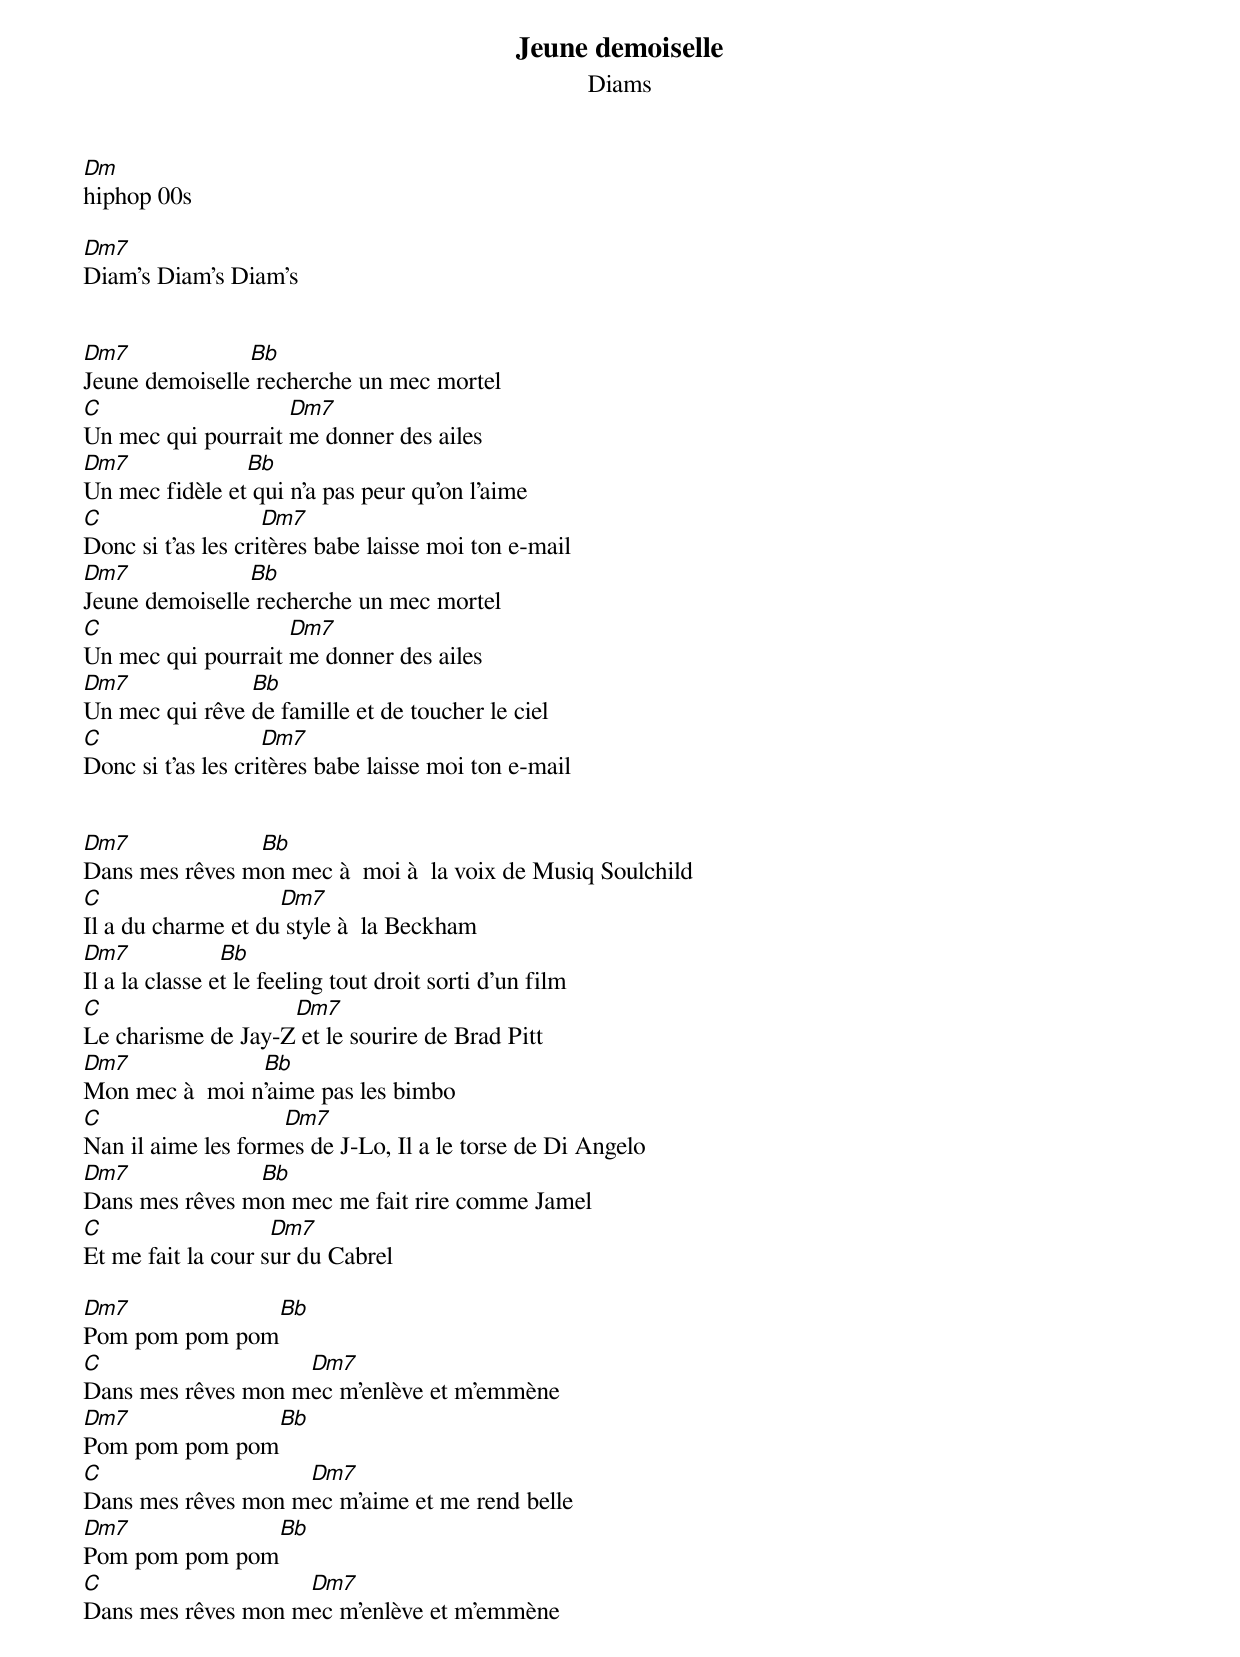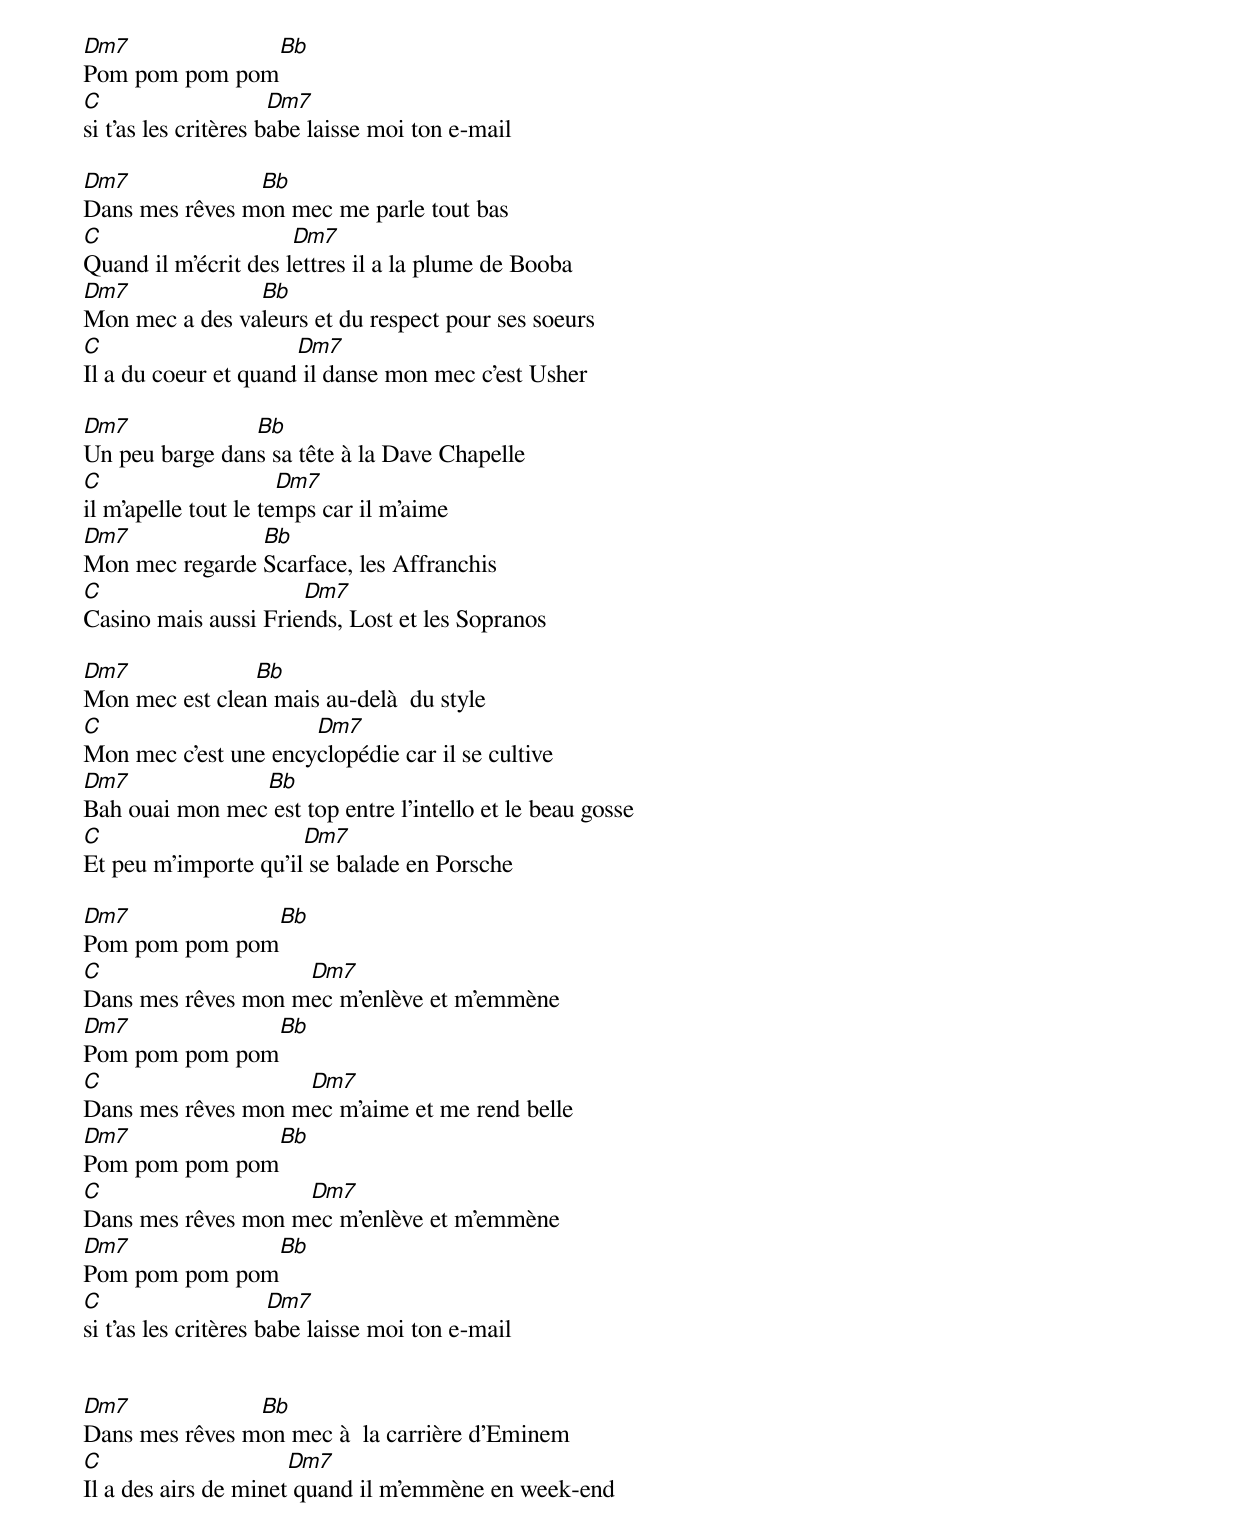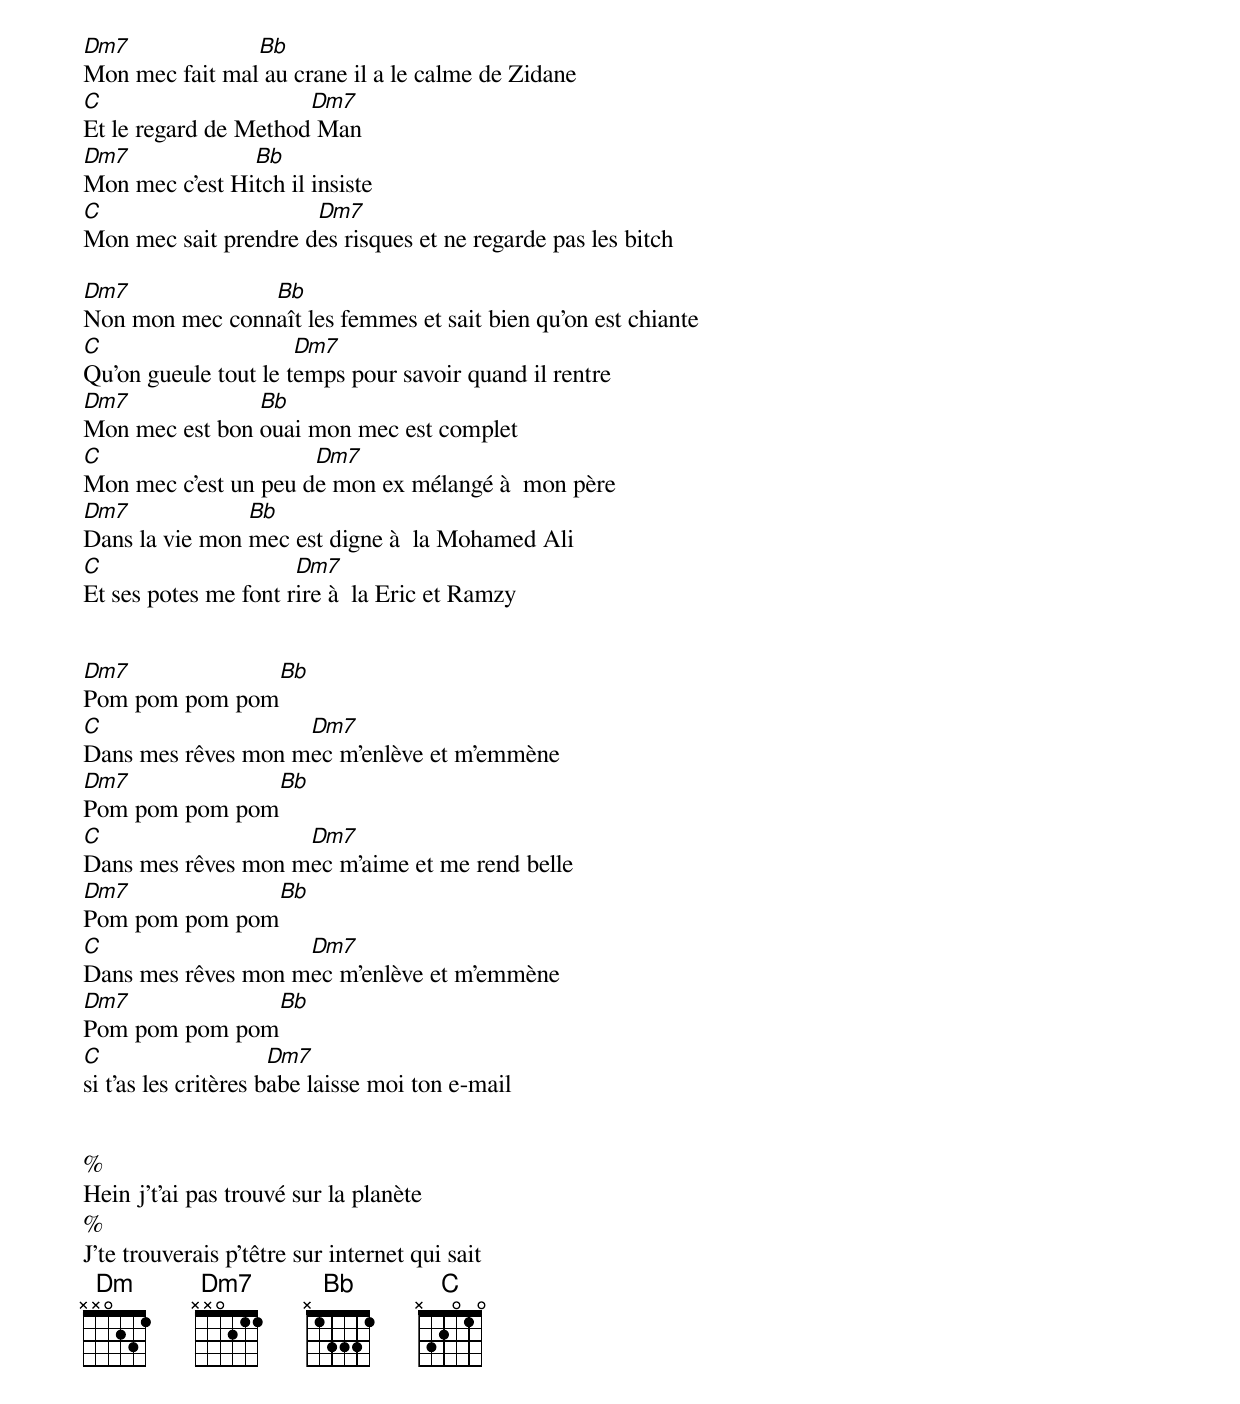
Jeune demoiselle
Diams
Dm
hiphop 00s

Dm7
Diam's Diam's Diam's


Dm7             Bb
Jeune demoiselle recherche un mec mortel
C                   Dm7
Un mec qui pourrait me donner des ailes
Dm7             Bb
Un mec fidèle et qui n'a pas peur qu'on l'aime
C                   Dm7
Donc si t'as les critères babe laisse moi ton e-mail
Dm7             Bb
Jeune demoiselle recherche un mec mortel
C                   Dm7
Un mec qui pourrait me donner des ailes
Dm7             Bb
Un mec qui rêve de famille et de toucher le ciel
C                   Dm7
Donc si t'as les critères babe laisse moi ton e-mail


Dm7             Bb
Dans mes rêves mon mec à  moi à  la voix de Musiq Soulchild
C                   Dm7
Il a du charme et du style à  la Beckham
Dm7             Bb
Il a la classe et le feeling tout droit sorti d'un film
C                   Dm7
Le charisme de Jay-Z et le sourire de Brad Pitt
Dm7             Bb
Mon mec à  moi n'aime pas les bimbo
C                   Dm7
Nan il aime les formes de J-Lo, Il a le torse de Di Angelo
Dm7             Bb
Dans mes rêves mon mec me fait rire comme Jamel
C                   Dm7
Et me fait la cour sur du Cabrel

Dm7             Bb
Pom pom pom pom
C                   Dm7
Dans mes rêves mon mec m'enlève et m'emmène
Dm7             Bb
Pom pom pom pom
C                   Dm7
Dans mes rêves mon mec m'aime et me rend belle
Dm7             Bb
Pom pom pom pom
C                   Dm7
Dans mes rêves mon mec m'enlève et m'emmène
Dm7             Bb
Pom pom pom pom
C                     Dm7
si t'as les critères babe laisse moi ton e-mail

Dm7             Bb
Dans mes rêves mon mec me parle tout bas
C                     Dm7
Quand il m'écrit des lettres il a la plume de Booba
Dm7             Bb
Mon mec a des valeurs et du respect pour ses soeurs
C                     Dm7
Il a du coeur et quand il danse mon mec c'est Usher

Dm7             Bb
Un peu barge dans sa tête à la Dave Chapelle
C                     Dm7
il m'apelle tout le temps car il m'aime
Dm7             Bb
Mon mec regarde Scarface, les Affranchis
C                     Dm7
Casino mais aussi Friends, Lost et les Sopranos

Dm7             Bb
Mon mec est clean mais au-delà  du style
C                     Dm7
Mon mec c'est une encyclopédie car il se cultive
Dm7             Bb
Bah ouai mon mec est top entre l'intello et le beau gosse
C                     Dm7
Et peu m'importe qu'il se balade en Porsche

Dm7             Bb
Pom pom pom pom
C                   Dm7
Dans mes rêves mon mec m'enlève et m'emmène
Dm7             Bb
Pom pom pom pom
C                   Dm7
Dans mes rêves mon mec m'aime et me rend belle
Dm7             Bb
Pom pom pom pom
C                   Dm7
Dans mes rêves mon mec m'enlève et m'emmène
Dm7             Bb
Pom pom pom pom
C                     Dm7
si t'as les critères babe laisse moi ton e-mail


Dm7             Bb
Dans mes rêves mon mec à  la carrière d'Eminem
C                     Dm7
Il a des airs de minet quand il m'emmène en week-end
Dm7             Bb
Mon mec fait mal au crane il a le calme de Zidane
C                     Dm7
Et le regard de Method Man
Dm7             Bb
Mon mec c'est Hitch il insiste
C                     Dm7
Mon mec sait prendre des risques et ne regarde pas les bitch

Dm7             Bb
Non mon mec connaît les femmes et sait bien qu'on est chiante
C                     Dm7
Qu'on gueule tout le temps pour savoir quand il rentre
Dm7             Bb
Mon mec est bon ouai mon mec est complet
C                     Dm7
Mon mec c'est un peu de mon ex mélangé à  mon père
Dm7             Bb
Dans la vie mon mec est digne à  la Mohamed Ali
C                     Dm7
Et ses potes me font rire à  la Eric et Ramzy


Dm7             Bb
Pom pom pom pom
C                   Dm7
Dans mes rêves mon mec m'enlève et m'emmène
Dm7             Bb
Pom pom pom pom
C                   Dm7
Dans mes rêves mon mec m'aime et me rend belle
Dm7             Bb
Pom pom pom pom
C                   Dm7
Dans mes rêves mon mec m'enlève et m'emmène
Dm7             Bb
Pom pom pom pom
C                     Dm7
si t'as les critères babe laisse moi ton e-mail


%
Hein j't'ai pas trouvé sur la planète
%
J'te trouverais p'têtre sur internet qui sait
